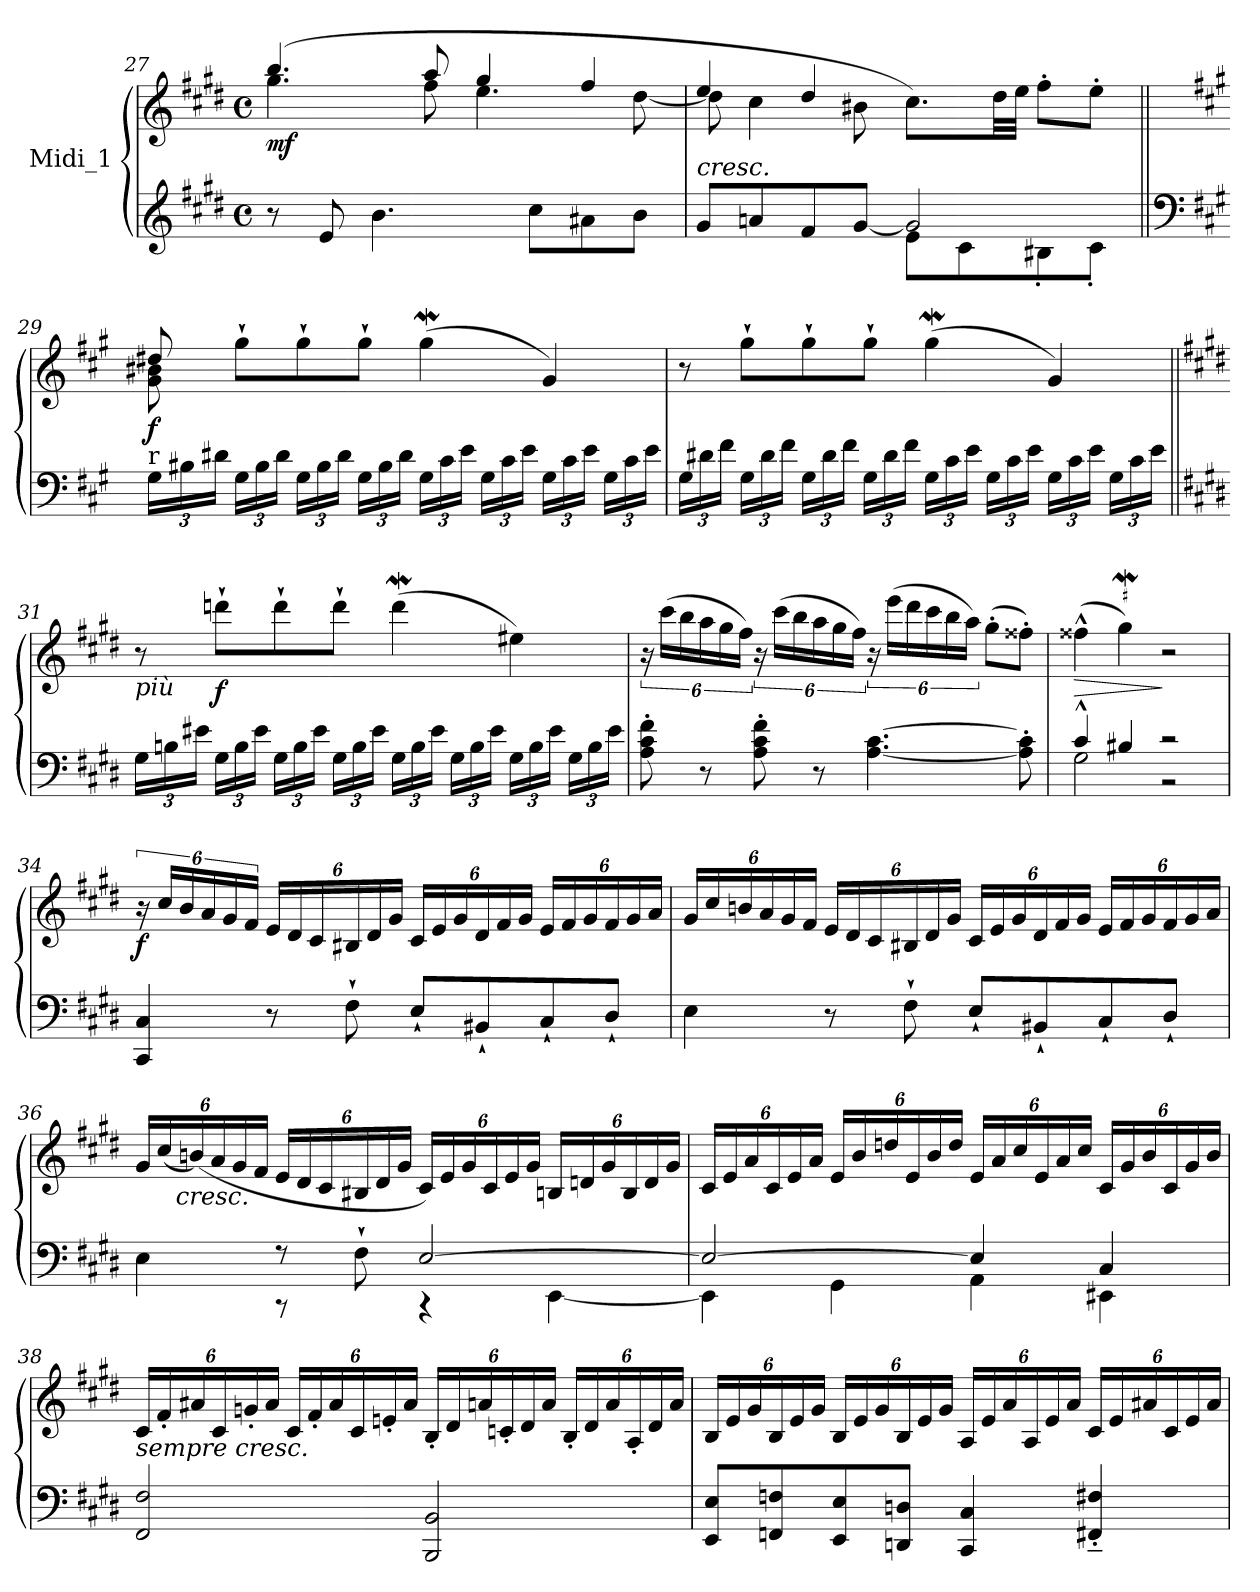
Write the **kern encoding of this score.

**kern	**kern	**dynam
*part1	*part1	*part1
*staff2	*staff1	*staff1/2
*I"Midi_1	*	*
*clefG2	*clefG2	*
*k[f#c#g#d#]	*k[f#c#g#d#]	*
*E:	*E:	*
*M4/4	*M4/4	*
*met(c)	*met(c)	*
=27	=27	=27
*^	*^	*
!	!	!	!	!LO:DY:b
8r	2ryy	(>4.bb/	4.gg#\	mf
8e/	.	.	.	.
4.b\	.	.	.	.
.	.	8aa/	8ff#\	.
.	2ryy	4gg#/	4.ee\	.
8cc#\L	.	.	.	.
8a#X\	.	4ff#/	.	.
8b\J	.	.	[8dd#\	.
!!LO:LB:g=z	!!
=28	=28	=28	=28	=28
!LO:TX:a:i:t=cresc.	!	!	!	!
8g#/L	2ryy	4ee/	8dd#\]	.
8ani/	.	.	4cc#\	.
8f#/	.	4dd#/	.	.
[8g#/J	.	.	8b#X\	.
2g#/]	8e\L	8.cc#\L)	2ryy	.
.	8c#\	.	.	.
.	.	32dd#\LL	.	.
.	.	32ee\JJJ	.	.
.	8B#X'\	8ff#'\L	.	.
.	8c#'\J	8ee'\J	.	.
*v	*v	*	*	*
!!LO:PB:g=z	!!
=29||	=29||	=29||	=29||
*clefF4	*	*	*
*k[f#c#g#]	*k[f#c#g#]	*	*
*A:	*A:	*	*
*Xbrackettup	*	*	*
*^	*	*	*
!	!	!LO:TX:b:t=r	!	!
!	!	!	!	!LO:DY:b
*v	*v	*	*	*
24G#\LL	8dd#X/	8g#\ 8b#X\	f
24B#X\	.	.	.
24d#X\JJ	.	.	.
24G#\LL	8gg#`\L	8ryy	.
24B#\	.	.	.
24d#\JJ	.	.	.
24G#\LL	8gg#`\	4ryy	.
24B#\	.	.	.
24d#\JJ	.	.	.
24G#\LL	8gg#`\J	.	.
24B#\	.	.	.
24d#\JJ	.	.	.
24G#\LL	(>4gg#W\	2ryy	.
24c#\	.	.	.
24e\JJ	.	.	.
24G#\LL	.	.	.
24c#\	.	.	.
24e\JJ	.	.	.
24G#\LL	4g#/)	.	.
24c#\	.	.	.
24e\JJ	.	.	.
24G#\LL	.	.	.
24c#\	.	.	.
24e\JJ	.	.	.
!!LO:LB:g=z	!!
=30	=30	=30	=30
24G#\LL	8r	2ryy	.
24d#X\	.	.	.
24f#\JJ	.	.	.
24G#\LL	8gg#`\L	.	.
24d#\	.	.	.
24f#\JJ	.	.	.
24G#\LL	8gg#`\	.	.
24d#\	.	.	.
24f#\JJ	.	.	.
24G#\LL	8gg#`\J	.	.
24d#\	.	.	.
24f#\JJ	.	.	.
24G#\LL	(>4gg#W\	2ryy	.
24c#\	.	.	.
24e\JJ	.	.	.
24G#\LL	.	.	.
24c#\	.	.	.
24e\JJ	.	.	.
24G#\LL	4g#/)	.	.
24c#\	.	.	.
24e\JJ	.	.	.
24G#\LL	.	.	.
24c#\	.	.	.
24e\JJ	.	.	.
*	*v	*v	*
!!LO:LB:g=z
=31||	=31||	=31||
*k[f#c#g#d#]	*k[f#c#g#d#]	*
*E:	*E:	*
*^	*	*
!	!	!LO:TX:b:i:t=più	!
24G#\LL	2ryy	8r	.
24Bni\	.	.	.
24e#X\JJ	.	.	.
!	!	!	!LO:DY:b
24G#\LL	.	8dddn`\L	f
24B\	.	.	.
24e#\JJ	.	.	.
24G#\LL	.	8ddd`\	.
24B\	.	.	.
24e#\JJ	.	.	.
24G#\LL	.	8ddd`\J	.
24B\	.	.	.
24e#\JJ	.	.	.
24G#\LL	2ryy	(>4dddw\	.
24B\	.	.	.
24e#\JJ	.	.	.
24G#\LL	.	.	.
24B\	.	.	.
24e#\JJ	.	.	.
24G#\LL	.	4ee#X\)	.
24B\	.	.	.
24e#\JJ	.	.	.
24G#\LL	.	.	.
24B\	.	.	.
24e#\JJ	.	.	.
=32	=32	=32	=32
8A\' 8c#\' 8f#\'	2ryy	24r	.
.	.	(>24ccc#\LL	.
.	.	24bb\	.
*	*	*Xbrackettup	*
8r	.	24aa\	.
.	.	24gg#\	.
.	.	24ff#\JJ)	.
*	*	*brackettup	*
8A\' 8c#\' 8f#\'	.	24r	.
.	.	(>24ccc#\LL	.
.	.	24bb\	.
*	*	*Xbrackettup	*
8r	.	24aa\	.
.	.	24gg#\	.
.	.	24ff#\JJ)	.
*	*	*brackettup	*
[4.A\ [4.c#\	2ryy	24r	.
.	.	(>24eee\LL	.
.	.	24ddd#\	.
*	*	*Xbrackettup	*
.	.	24ccc#\	.
.	.	24bb\	.
.	.	24aa\JJ)	.
.	.	(>8gg#'\L	.
8A\]' 8c#\]'	.	8ff##X'\J)	.
!!LO:PB:g=z
=33	=33	=33	=33
!	!	!	!LO:HP:b
4c#^^/	2G#\	(>4ff##X^^\	>
4B#X/	.	4gg#W\)	.
2r	2r	2r	]
*v	*v	*	*
!!LO:LB:g=z
=34	=34	=34
*	*brackettup	*
*^	*	*
!	!	!	!LO:DY:b
*v	*v	*	*
4CC#/ 4C#/	24r	f
.	24cc#/LL	.
.	24b/	.
*	*Xbrackettup	*
.	24a/	.
.	24g#/	.
.	24f#/JJ	.
8r	24e/LL	.
.	24d#/	.
.	24c#/	.
8F#`\	24B#X/	.
.	24d#/	.
.	24g#/JJ	.
8E`/L	24c#/LL	.
.	24e/	.
.	24g#/	.
8BB#X`/	24d#/	.
.	24f#/	.
.	24g#/JJ	.
8C#`/	24e/LL	.
.	24f#/	.
.	24g#/	.
8D#`/J	24f#/	.
.	24g#/	.
.	24a/JJ	.
=35	=35	=35
4E\	24g#/LL	.
.	24cc#/	.
.	24bni/	.
.	24a/	.
.	24g#/	.
.	24f#/JJ	.
8r	24e/LL	.
.	24d#/	.
.	24c#/	.
8F#`\	24B#X/	.
.	24d#/	.
.	24g#/JJ	.
8E`/L	24c#/LL	.
.	24e/	.
.	24g#/	.
8BB#X`/	24d#/	.
.	24f#/	.
.	24g#/JJ	.
8C#`/	24e/LL	.
.	24f#/	.
.	24g#/	.
8D#`/J	24f#/	.
.	24g#/	.
.	24a/JJ	.
!!LO:LB:g=z
=36	=36	=36
*^	*	*
4E\	4ryy	24g#/LL	.
.	.	(24cc#/	.
!	!	!LO:TX:b:i:t=cresc.	!
.	.	(24bni/)	.
.	.	24a/	.
.	.	24g#/	.
.	.	24f#/JJ	.
8r	8r	24e/LL	.
.	.	24d#/	.
.	.	24c#/	.
8F#`\	8ryy	24B#X/	.
.	.	24d#/	.
.	.	24g#/JJ	.
[2E/	4r	24c#/LL)	.
.	.	24e/	.
.	.	24g#/	.
.	.	24c#/	.
.	.	24e/	.
.	.	24g#/JJ	.
.	[4EE\	24Bn/LL	.
.	.	24dn/	.
.	.	24g#/	.
.	.	24B/	.
.	.	24d/	.
.	.	24g#/JJ	.
=37	=37	=37	=37
2E/_	4EE\]	24c#/LL	.
.	.	24e/	.
.	.	24a/	.
.	.	24c#/	.
.	.	24e/	.
.	.	24a/JJ	.
.	4GG#\	24e/LL	.
.	.	24b/	.
.	.	24ddn/	.
.	.	24e/	.
.	.	24b/	.
.	.	24dd/JJ	.
4E/]	4AA\	24e/LL	.
.	.	24a/	.
.	.	24cc#/	.
.	.	24e/	.
.	.	24a/	.
.	.	24cc#/JJ	.
4C#/	4EE#X\	24c#/LL	.
.	.	24g#/	.
.	.	24b/	.
.	.	24c#/	.
.	.	24g#/	.
.	.	24b/JJ	.
*v	*v	*	*
!!LO:LB:g=z
=38	=38	=38
!	!LO:TX:b:i:t=sempre cresc.	!
2FF#/ 2F#/	24c#/LL	.
.	24f#'/	.
.	24a#X/	.
.	24c#/	.
.	24gn'/	.
.	24a#/JJ	.
.	24c#/LL	.
.	24f#'/	.
.	24a#/	.
.	24c#/	.
.	24eni'/	.
.	24a#/JJ	.
2BBB/ 2BB/	24B'/LL	.
.	24d#/	.
.	24an/	.
.	24cn'/	.
.	24d#/	.
.	24a/JJ	.
.	24B'/LL	.
.	24d#/	.
.	24a/	.
.	24A'/	.
.	24d#/	.
.	24a/JJ	.
!!LO:LB:g=z
=39	=39	=39
8EE/ 8E/L	24B/LL	.
.	24e/	.
.	24g#/	.
8FFn/ 8Fn/	24B/	.
.	24e/	.
.	24g#/JJ	.
8EE/ 8E/	24B/LL	.
.	24e/	.
.	24g#/	.
8DDn/ 8Dn/J	24B/	.
.	24e/	.
.	24g#/JJ	.
4CC#/ 4C#/	24A/LL	.
.	24e/	.
.	24a/	.
.	24A/	.
.	24e/	.
.	24a/JJ	.
4FF#X/'~ 4F#X/'~	24c#/LL	.
.	24e/	.
.	24a#X/	.
.	24c#/	.
.	24e/	.
.	24a#/JJ	.
=	=	=
*-	*-	*-
